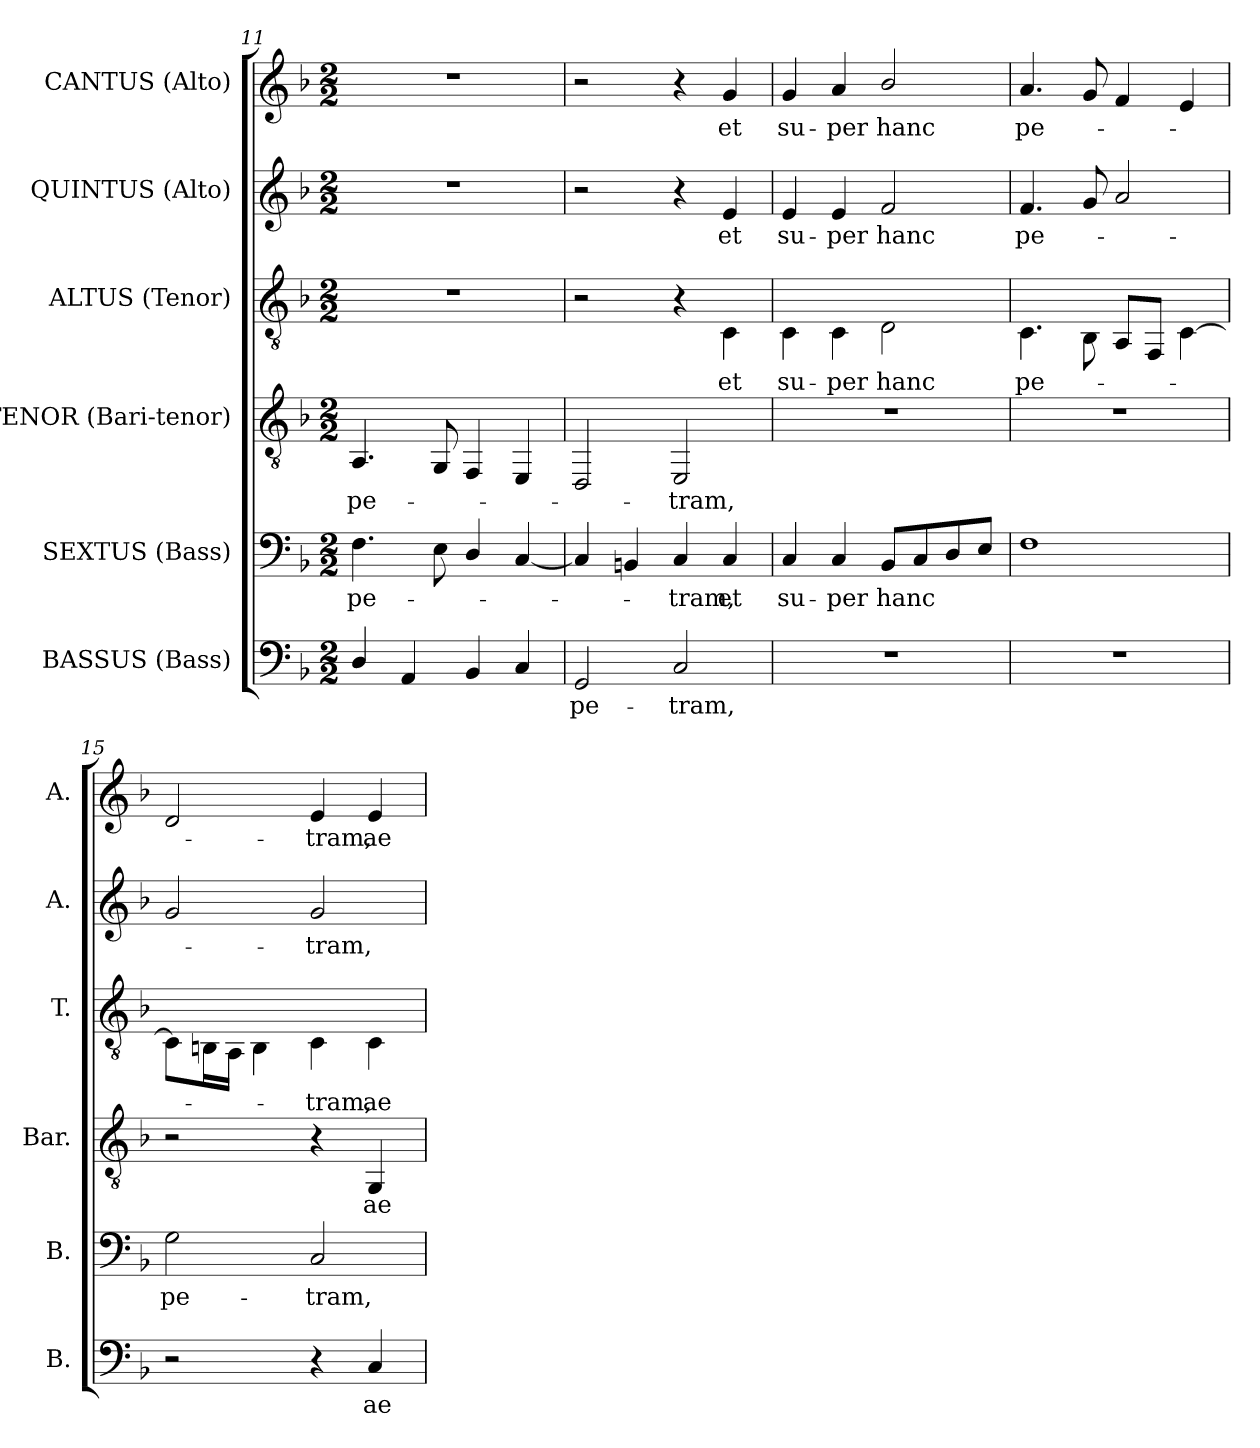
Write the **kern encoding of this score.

**kern	**text	**kern	**text	**kern	**text	**kern	**text	**kern	**text	**kern	**text
*part6	*part6	*part5	*part5	*part4	*part4	*part3	*part3	*part2	*part2	*part1	*part1
*staff6	*staff6	*staff5	*staff5	*staff4	*staff4	*staff3	*staff3	*staff2	*staff2	*staff1	*staff1
*I"BASSUS (Bass)	*	*I"SEXTUS (Bass)	*	*I"TENOR (Bari-tenor)	*	*I"ALTUS (Tenor)	*	*I"QUINTUS (Alto)	*	*I"CANTUS (Alto)	*
*I'B.	*	*I'B.	*	*I'Bar.	*	*I'T.	*	*I'A.	*	*I'A.	*
*clefF4	*	*clefF4	*	*clefGv2	*	*clefGv2	*	*clefG2	*	*clefG2	*
*k[b-]	*	*k[b-]	*	*k[b-]	*	*k[b-]	*	*k[b-]	*	*k[b-]	*
*F:	*	*F:	*	*F:	*	*F:	*	*F:	*	*F:	*
*M2/2	*	*M2/2	*	*M2/2	*	*M2/2	*	*M2/2	*	*M2/2	*
=11	=11	=11	=11	=11	=11	=11	=11	=11	=11	=11	=11
!	!	!	!LO:LY:b:color=#000000	!	!	!	!	!	!	!	!
!	!	!	!	!	!LO:LY:b:color=#000000	!	!	!	!	!	!
4Di/	.	4.Fi\	pe-	4.AAi/	pe-	1r	.	1r	.	1r	.
4AAi/	.	.	.	.	.	.	.	.	.	.	.
.	.	8Ei\	.	8GGi/	.	.	.	.	.	.	.
4BB-i/	.	4Di/	.	4FFi/	.	.	.	.	.	.	.
4Ci/	.	[4Ci/	.	4EEi/	.	.	.	.	.	.	.
=12	=12	=12	=12	=12	=12	=12	=12	=12	=12	=12	=12
!	!LO:LY:b:color=#000000	!	!	!	!	!	!	!	!	!	!
2GGi/	pe-	4Ci/]	.	2DDi/	.	2r	.	2r	.	2r	.
.	.	4BBni/	.	.	.	.	.	.	.	.	.
!	!LO:LY:b:color=#000000	!	!	!	!	!	!	!	!	!	!
!	!	!	!LO:LY:b:color=#000000	!	!	!	!	!	!	!	!
!	!	!	!	!	!LO:LY:b:color=#000000	!	!	!	!	!	!
2Ci/	-tram,	4Ci/	-tram,	2EEi/	-tram,	4r	.	4r	.	4r	.
!	!	!	!LO:LY:b:color=#000000	!	!	!	!	!	!	!	!
!	!	!	!	!	!	!	!LO:LY:b:color=#000000	!	!	!	!
!	!	!	!	!	!	!	!	!	!LO:LY:b:color=#000000	!	!
!	!	!	!	!	!	!	!	!	!	!	!LO:LY:b:color=#000000
.	.	4Ci/	et	.	.	4Ci\	et	4ei/	et	4gi/	et
!!LO:PB:g=z
=13	=13	=13	=13	=13	=13	=13	=13	=13	=13	=13	=13
!	!	!	!LO:LY:b:color=#000000	!	!	!	!	!	!	!	!
!	!	!	!	!	!	!	!LO:LY:b:color=#000000	!	!	!	!
!	!	!	!	!	!	!	!	!	!LO:LY:b:color=#000000	!	!
!	!	!	!	!	!	!	!	!	!	!	!LO:LY:b:color=#000000
1r	.	4Ci/	su-	1r	.	4Ci\	su-	4ei/	su-	4gi/	su-
!	!	!	!LO:LY:b:color=#000000	!	!	!	!	!	!	!	!
!	!	!	!	!	!	!	!LO:LY:b:color=#000000	!	!	!	!
!	!	!	!	!	!	!	!	!	!LO:LY:b:color=#000000	!	!
!	!	!	!	!	!	!	!	!	!	!	!LO:LY:b:color=#000000
.	.	4Ci/	-per	.	.	4Ci\	-per	4ei/	-per	4ai/	-per
!	!	!	!LO:LY:b:color=#000000	!	!	!	!	!	!	!	!
!	!	!	!	!	!	!	!LO:LY:b:color=#000000	!	!	!	!
!	!	!	!	!	!	!	!	!	!LO:LY:b:color=#000000	!	!
!	!	!	!	!	!	!	!	!	!	!	!LO:LY:b:color=#000000
.	.	8BB-i/L	hanc	.	.	2Di\	hanc	2fi/	hanc	2b-i/	hanc
.	.	8Ci/	.	.	.	.	.	.	.	.	.
.	.	8Di/	.	.	.	.	.	.	.	.	.
.	.	8Ei/J	.	.	.	.	.	.	.	.	.
=14	=14	=14	=14	=14	=14	=14	=14	=14	=14	=14	=14
!	!	!	!	!	!	!	!LO:LY:b:color=#000000	!	!	!	!
!	!	!	!	!	!	!	!	!	!LO:LY:b:color=#000000	!	!
!	!	!	!	!	!	!	!	!	!	!	!LO:LY:b:color=#000000
1r	.	1Fi	.	1r	.	4.Ci\	pe-	4.fi/	pe-	4.ai/	pe-
.	.	.	.	.	.	8BB-i\	.	8gi/	.	8gi/	.
.	.	.	.	.	.	8AAi/L	.	2ai/	.	4fi/	.
.	.	.	.	.	.	8FFi/J	.	.	.	.	.
.	.	.	.	.	.	[4Ci\	.	.	.	4ei/	.
=15	=15	=15	=15	=15	=15	=15	=15	=15	=15	=15	=15
!	!	!	!LO:LY:b:color=#000000	!	!	!	!	!	!	!	!
2r	.	2Gi\	pe-	2r	.	8Ci\L]	.	2gi/	.	2di/	.
.	.	.	.	.	.	16BBni\L	.	.	.	.	.
.	.	.	.	.	.	16AAi\JJ	.	.	.	.	.
.	.	.	.	.	.	4BBi\	.	.	.	.	.
!	!	!	!LO:LY:b:color=#000000	!	!	!	!	!	!	!	!
!	!	!	!	!	!	!	!LO:LY:b:color=#000000	!	!	!	!
!	!	!	!	!	!	!	!	!	!LO:LY:b:color=#000000	!	!
!	!	!	!	!	!	!	!	!	!	!	!LO:LY:b:color=#000000
4r	.	2Ci/	-tram,	4r	.	4Ci\	-tram,	2gi/	-tram,	4ei/	-tram,
!	!LO:LY:b:color=#000000	!	!	!	!	!	!	!	!	!	!
!	!	!	!	!	!LO:LY:b:color=#000000	!	!	!	!	!	!
!	!	!	!	!	!	!	!LO:LY:b:color=#000000	!	!	!	!
!	!	!	!	!	!	!	!	!	!	!	!LO:LY:b:color=#000000
4Ci/	ae-	.	.	4GGi/	ae-	4Ci\	ae-	.	.	4ei/	ae-
=	=	=	=	=	=	=	=	=	=	=	=
*-	*-	*-	*-	*-	*-	*-	*-	*-	*-	*-	*-
